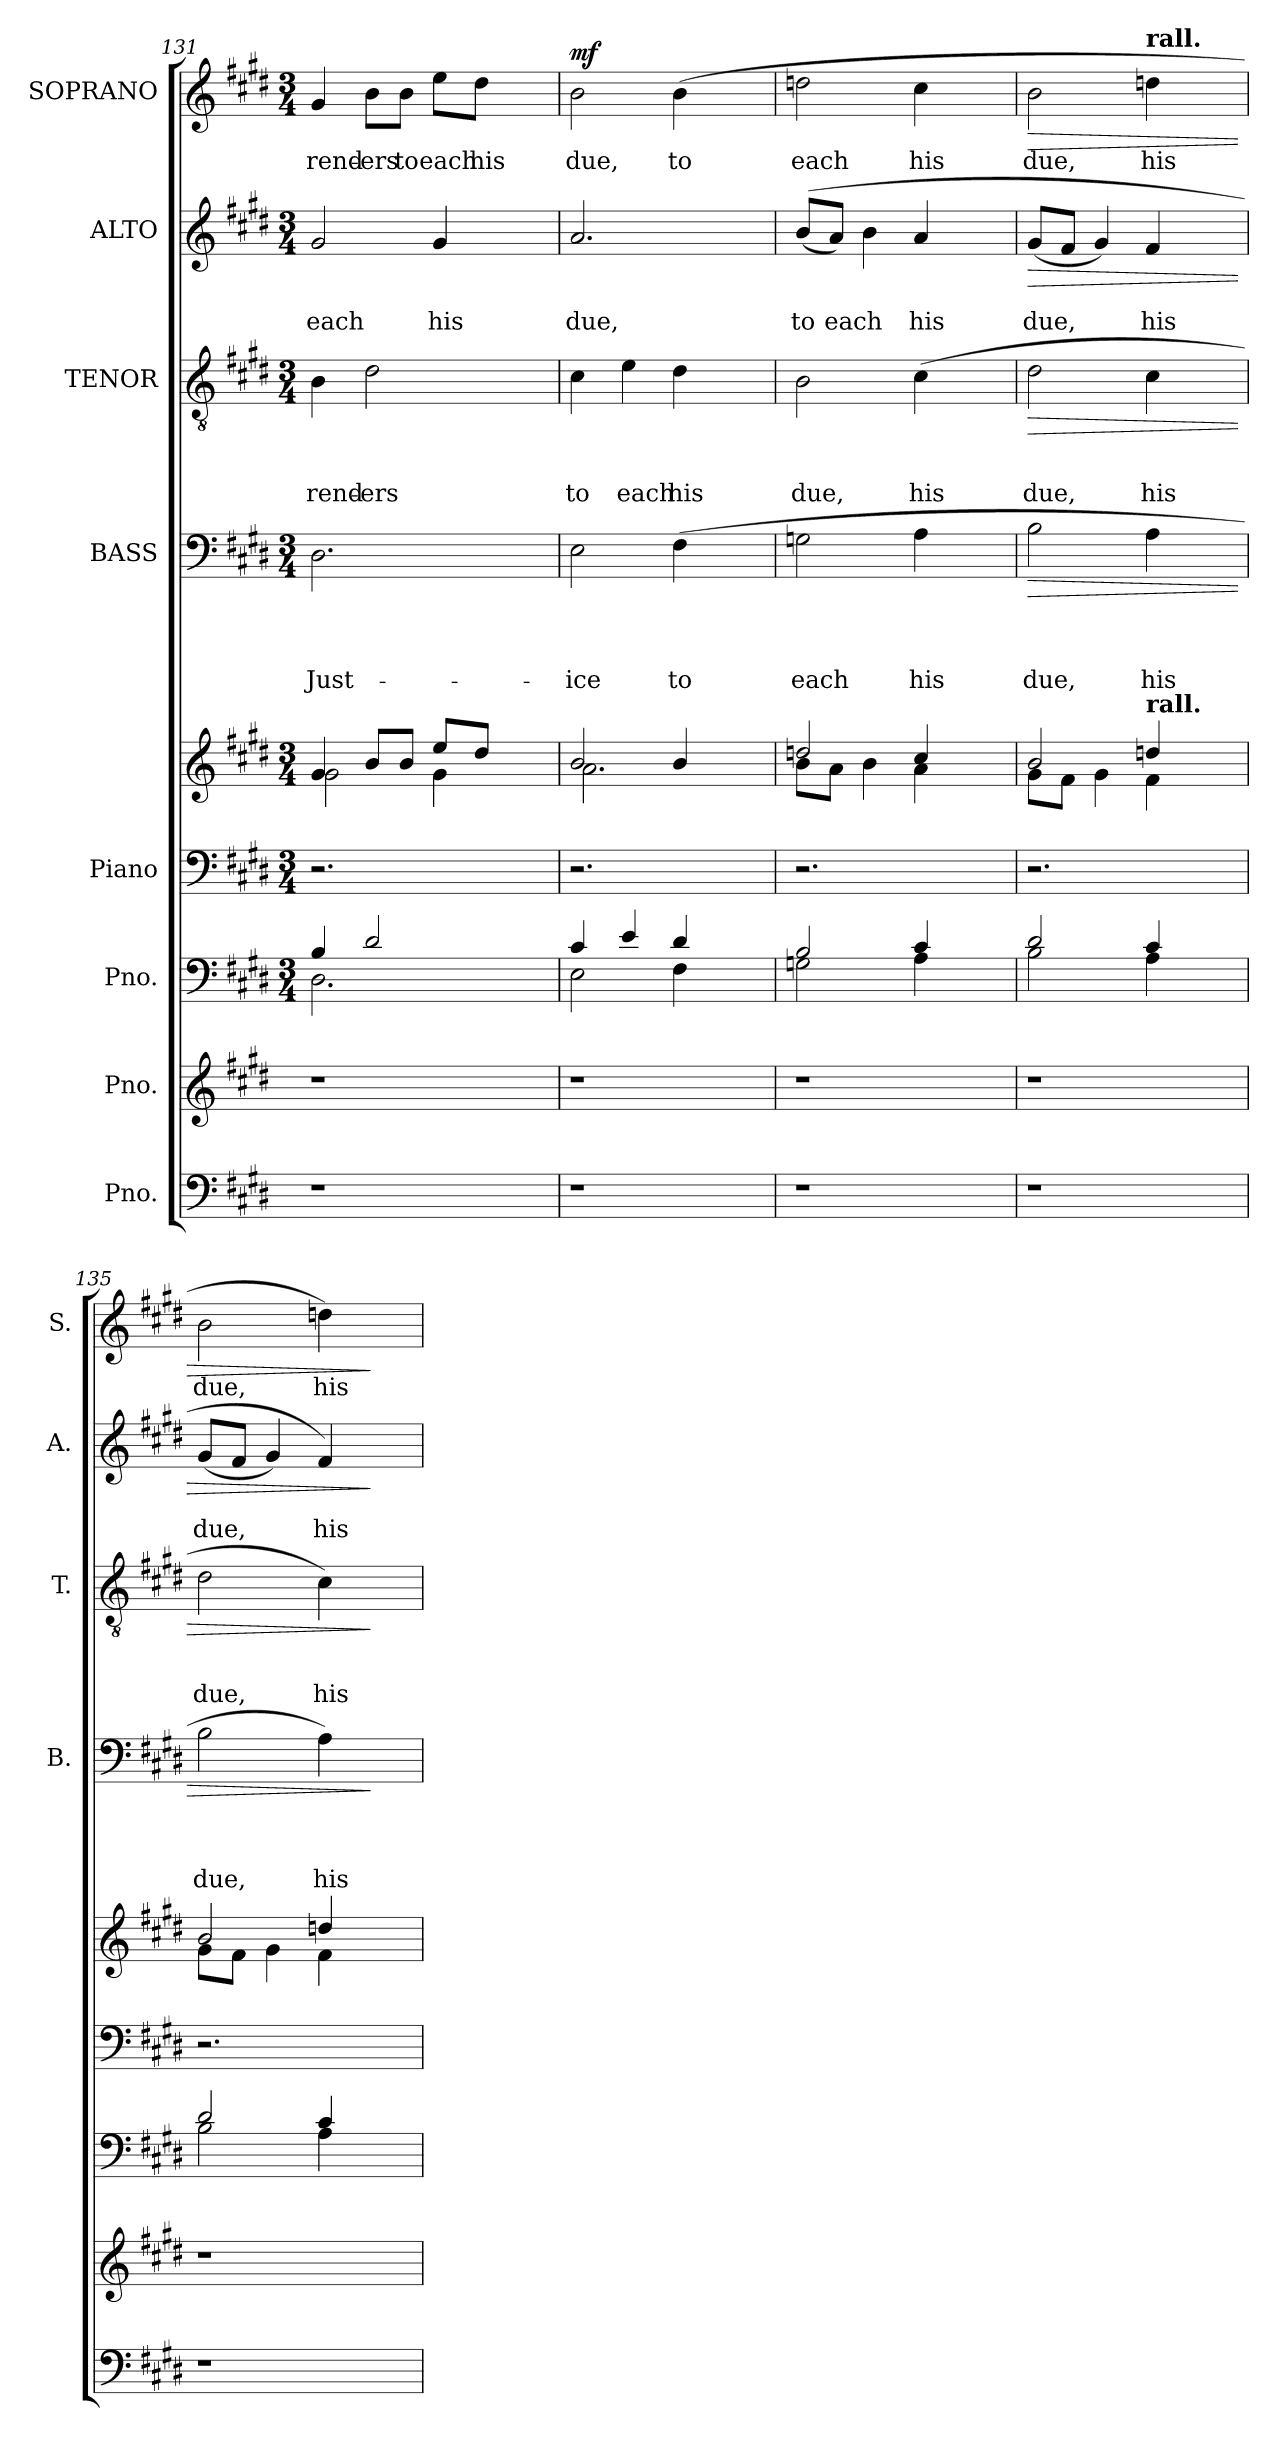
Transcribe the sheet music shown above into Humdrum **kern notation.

**kern	**kern	**kern	**kern	**kern	**kern	**text	**text	**text	**text	**dynam	**kern	**text	**text	**text	**dynam	**kern	**text	**text	**dynam	**kern	**text	**dynam
*part8	*part7	*part6	*part5	*part5	*part4	*part4	*part4	*part4	*part4	*part4	*part3	*part3	*part3	*part3	*part3	*part2	*part2	*part2	*part2	*part1	*part1	*part1
*staff9	*staff8	*staff7	*staff6	*staff5	*staff4	*staff4	*staff4	*staff4	*staff4	*staff4	*staff3	*staff3	*staff3	*staff3	*staff3	*staff2	*staff2	*staff2	*staff2	*staff1	*staff1	*staff1
*I"Pno.	*I"Pno.	*I"Pno.	*I"Piano	*	*I"BASS	*	*	*	*	*	*I"TENOR	*	*	*	*	*I"ALTO	*	*	*	*I"SOPRANO	*	*
*	*	*	*	*	*I'B.	*	*	*	*	*	*I'T.	*	*	*	*	*I'A.	*	*	*	*I'S.	*	*
*clefF4	*clefG2	*clefF4	*clefF4	*clefG2	*clefF4	*	*	*	*	*	*clefGv2	*	*	*	*	*clefG2	*	*	*	*clefG2	*	*
*k[f#c#g#d#]	*k[f#c#g#d#]	*k[f#c#g#d#]	*k[f#c#g#d#]	*k[f#c#g#d#]	*k[f#c#g#d#]	*	*	*	*	*	*k[f#c#g#d#]	*	*	*	*	*k[f#c#g#d#]	*	*	*	*k[f#c#g#d#]	*	*
*E:	*E:	*E:	*E:	*E:	*E:	*	*	*	*	*	*E:	*	*	*	*	*E:	*	*	*	*E:	*	*
*	*	*M3/4	*M3/4	*M3/4	*M3/4	*	*	*	*	*	*M3/4	*	*	*	*	*M3/4	*	*	*	*M3/4	*	*
=131	=131	=131	=131	=131	=131	=131	=131	=131	=131	=131	=131	=131	=131	=131	=131	=131	=131	=131	=131	=131	=131	=131
*	*	*^	*	*^	*	*	*	*	*	*	*	*	*	*	*	*	*	*	*	*	*	*
!	!	!	!	!	!	!	!	!	!	!	!LO:LY:b	!	!	!	!	!LO:LY:b	!	!	!	!LO:LY:b	!	!	!LO:LY:b	!
1r	1r	4B/	2.D#\	2.r	4g#/	2g#\	2.D#\	.	.	.	Just-	.	4B\	.	.	rend-	.	2g#/	.	each	.	4g#/	rend-	.
!	!	!	!	!	!	!	!	!	!	!	!	!	!	!	!	!LO:LY:b:rj	!	!	!	!	!	!	!LO:LY:b:rj	!
.	.	2d#/	.	.	8b/L	.	.	.	.	.	.	.	2d#\	.	.	-ers	.	.	.	.	.	8b\L	-ers	.
!	!	!	!	!	!	!	!	!	!	!	!	!	!	!	!	!	!	!	!	!	!	!	!LO:LY:b	!
.	.	.	.	.	8b/J	.	.	.	.	.	.	.	.	.	.	.	.	.	.	.	.	8b\J	to	.
!	!	!	!	!	!	!	!	!	!	!	!	!	!	!	!	!	!	!	!	!LO:LY:b	!	!	!LO:LY:b	!
.	.	.	.	.	8ee/L	4g#\	.	.	.	.	.	.	.	.	.	.	.	4g#/	.	his	.	8ee\L	each	.
!	!	!	!	!	!	!	!	!	!	!	!	!	!	!	!	!	!	!	!	!	!	!	!LO:LY:b	!
.	.	.	.	.	8dd#/J	.	.	.	.	.	.	.	.	.	.	.	.	.	.	.	.	8dd#\J	his	.
.	.	4ryy	4ryy	4ryy	4ryy	4ryy	4ryy	.	.	.	.	.	4ryy	.	.	.	.	4ryy	.	.	.	4ryy	.	.
=132	=132	=132	=132	=132	=132	=132	=132	=132	=132	=132	=132	=132	=132	=132	=132	=132	=132	=132	=132	=132	=132	=132	=132	=132
!	!	!	!	!	!	!	!	!	!	!	!LO:LY:b	!	!	!	!	!LO:LY:b	!	!	!	!LO:LY:b	!	!	!LO:LY:b	!LO:DY:a
1r	1r	4c#/	2E\	2.r	2b/	2.a\	2E\	.	.	.	-ice	.	4c#\	.	.	to	.	2.a/	.	due,	.	2b\	due,	mf
!	!	!	!	!	!	!	!	!	!	!	!	!	!	!	!	!LO:LY:b	!	!	!	!	!	!	!	!
.	.	4e/	.	.	.	.	.	.	.	.	.	.	4e\	.	.	each	.	.	.	.	.	.	.	.
!	!	!	!	!	!	!	!	!	!	!	!LO:LY:b	!	!	!	!	!LO:LY:b	!	!	!	!	!	!	!LO:LY:b	!
.	.	4d#/	4F#\	.	4b/	.	(>4F#\	.	.	.	to	.	4d#\	.	.	his	.	.	.	.	.	(>4b\	to	.
.	.	4ryy	4ryy	4ryy	4ryy	4ryy	4ryy	.	.	.	.	.	4ryy	.	.	.	.	4ryy	.	.	.	4ryy	.	.
=133	=133	=133	=133	=133	=133	=133	=133	=133	=133	=133	=133	=133	=133	=133	=133	=133	=133	=133	=133	=133	=133	=133	=133	=133
!	!	!	!	!	!	!	!	!	!	!	!LO:LY:b	!	!	!	!	!LO:LY:b	!	!	!	!LO:LY:b	!	!	!LO:LY:b	!
1r	1r	2B/	2Gn\	2.r	2ddn/	8b\L	2Gn\	.	.	.	each	.	2B\	.	.	due,	.	(<(>8b/L	.	to	.	2ddn\	each	.
!	!	!	!	!	!	!	!	!	!	!	!	!	!	!	!	!	!	!	!	!LO:LY:b	!	!	!	!
.	.	.	.	.	.	8a\J	.	.	.	.	.	.	.	.	.	.	.	8a/J)	.	each	.	.	.	.
.	.	.	.	.	.	4b\	.	.	.	.	.	.	.	.	.	.	.	4b\	.	.	.	.	.	.
!	!	!	!	!	!	!	!	!	!	!	!LO:LY:b	!	!	!	!	!LO:LY:b	!	!	!	!LO:LY:b	!	!	!LO:LY:b	!
.	.	4c#/	4A\	.	4cc#/	4a\	4A\	.	.	.	his	.	(>4c#\	.	.	his	.	4a/	.	his	.	4cc#\	his	.
.	.	4ryy	4ryy	4ryy	4ryy	4ryy	4ryy	.	.	.	.	.	4ryy	.	.	.	.	4ryy	.	.	.	4ryy	.	.
=134	=134	=134	=134	=134	=134	=134	=134	=134	=134	=134	=134	=134	=134	=134	=134	=134	=134	=134	=134	=134	=134	=134	=134	=134
!	!	!	!	!	!	!	!	!	!	!	!LO:LY:b	!LO:HP:b	!	!	!	!LO:LY:b	!LO:HP:b	!	!	!LO:LY:b	!LO:HP:b	!	!LO:LY:b	!LO:HP:b
1r	1r	2d#/	2B\	2.r	2b/	8g#\L	2B\	.	.	.	due,	>	2d#\	.	.	due,	>	(<8g#/L	.	due,	>	2b\	due,	>
.	.	.	.	.	.	8f#\J	.	.	.	.	.	.	.	.	.	.	.	8f#/J	.	.	.	.	.	.
.	.	.	.	.	.	4g#\	.	.	.	.	.	.	.	.	.	.	.	4g#/)	.	.	.	.	.	.
!	!	!	!	!	!	!	!	!	!	!	!	!	!	!	!	!	!	!	!	!	!	!LO:TX:a:B:t=rall.	!	!
!	!	!	!	!	!LO:TX:a:B:t=rall.	!	!	!	!	!	!	!	!	!	!	!	!	!	!	!	!	!	!	!
!	!	!	!	!	!	!	!	!	!	!	!LO:LY:b	!	!	!	!	!LO:LY:b	!	!	!	!LO:LY:b	!	!	!LO:LY:b	!
.	.	4c#/	4A\	.	4ddn/	4f#\	4A\	.	.	.	his	.	4c#\	.	.	his	.	4f#/	.	his	.	4ddn\	his	.
.	.	4ryy	4ryy	4ryy	4ryy	4ryy	4ryy	.	.	.	.	.	4ryy	.	.	.	.	4ryy	.	.	.	4ryy	.	.
=135	=135	=135	=135	=135	=135	=135	=135	=135	=135	=135	=135	=135	=135	=135	=135	=135	=135	=135	=135	=135	=135	=135	=135	=135
!	!	!	!	!	!	!	!	!	!	!	!LO:LY:b	!	!	!	!	!LO:LY:b	!	!	!	!LO:LY:b	!	!	!LO:LY:b	!
1r	1r	2d#/	2B\	2.r	2b/	8g#\L	2B\	.	.	.	due,	.	2d#\	.	.	due,	.	(<8g#/L	.	due,	.	2b\	due,	.
.	.	.	.	.	.	8f#\J	.	.	.	.	.	.	.	.	.	.	.	8f#/J	.	.	.	.	.	.
.	.	.	.	.	.	4g#\	.	.	.	.	.	.	.	.	.	.	.	4g#/)	.	.	.	.	.	.
!	!	!	!	!	!	!	!	!	!	!	!LO:LY:b	!	!	!	!	!LO:LY:b	!	!	!	!LO:LY:b	!	!	!LO:LY:b	!
.	.	4c#/	4A\	.	4ddn/	4f#\	4A\)	.	.	.	his	.	4c#\)	.	.	his	.	4f#/)	.	his	.	4ddn\)	his	.
.	.	4ryy	4ryy	4ryy	4ryy	4ryy	4ryy	.	.	.	.	]	4ryy	.	.	.	]	4ryy	.	.	]	4ryy	.	]
*	*	*v	*v	*	*v	*v	*	*	*	*	*	*	*	*	*	*	*	*	*	*	*	*	*	*
=	=	=	=	=	=	=	=	=	=	=	=	=	=	=	=	=	=	=	=	=	=	=
*-	*-	*-	*-	*-	*-	*-	*-	*-	*-	*-	*-	*-	*-	*-	*-	*-	*-	*-	*-	*-	*-	*-
